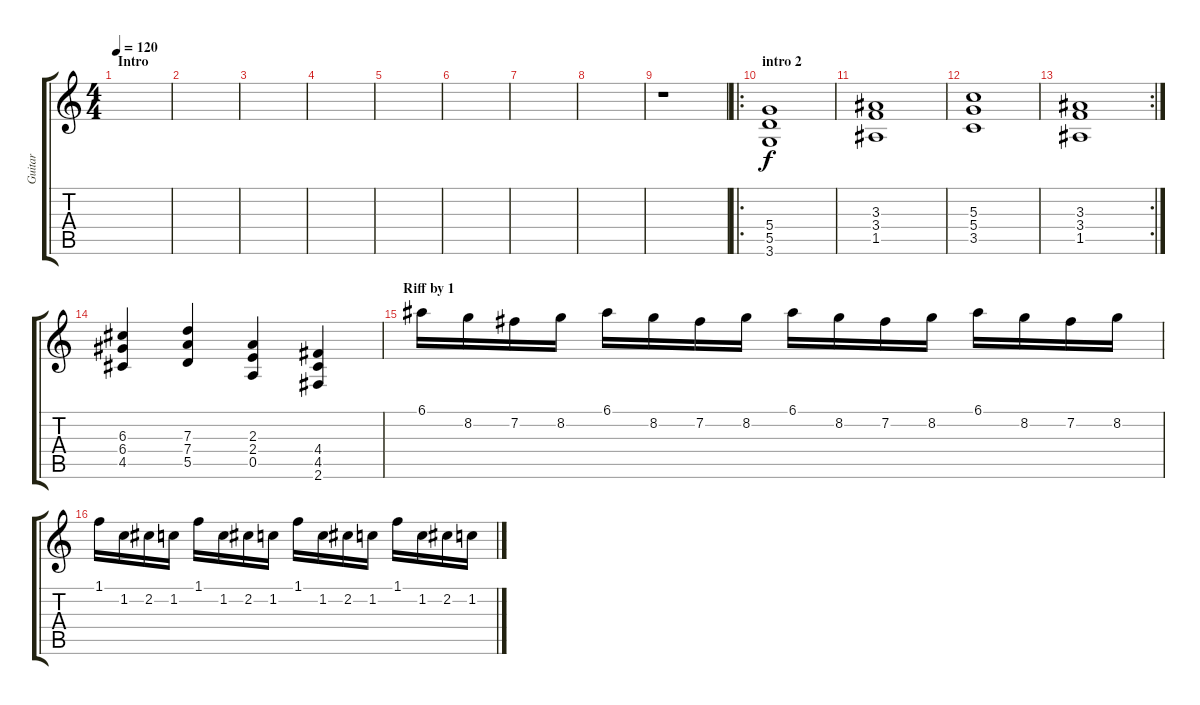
\track ("Guitar" "Guitar") {instrument distortionguitar}
\staff {score tabs}
\tuning (E4 B3 G3 D3 A2 E2) {hide}
\ts (4 4)
\section ("" "Intro")
\tempo 120
\clef g2
\ks c
|
|
|
|
|
|
|
|
r.1 |
\ro
\section ("" "intro 2")
(5.4 5.5 3.6).1 |
(3.3 3.4 1.5).1 |
(5.3 5.4 3.5).1 |
\rc 2
(3.3 3.4 1.5).1 |
(6.3 6.4 4.5).4 (7.3 7.4 5.5).4 (2.3 2.4 0.5).4 (4.4 4.5 2.6).4 |
\section ("" "Riff by 1")
6.1.16 8.2.16 7.2.16 8.2.16 6.1.16 8.2.16 7.2.16 8.2.16 6.1.16 8.2.16 7.2.16 8.2.16 6.1.16 8.2.16 7.2.16 8.2.16 |
1.1.16 1.2.16 2.2.16 1.2.16 1.1.16 1.2.16 2.2.16 1.2.16 1.1.16 1.2.16 2.2.16 1.2.16 1.1.16 1.2.16 2.2.16 1.2.16
